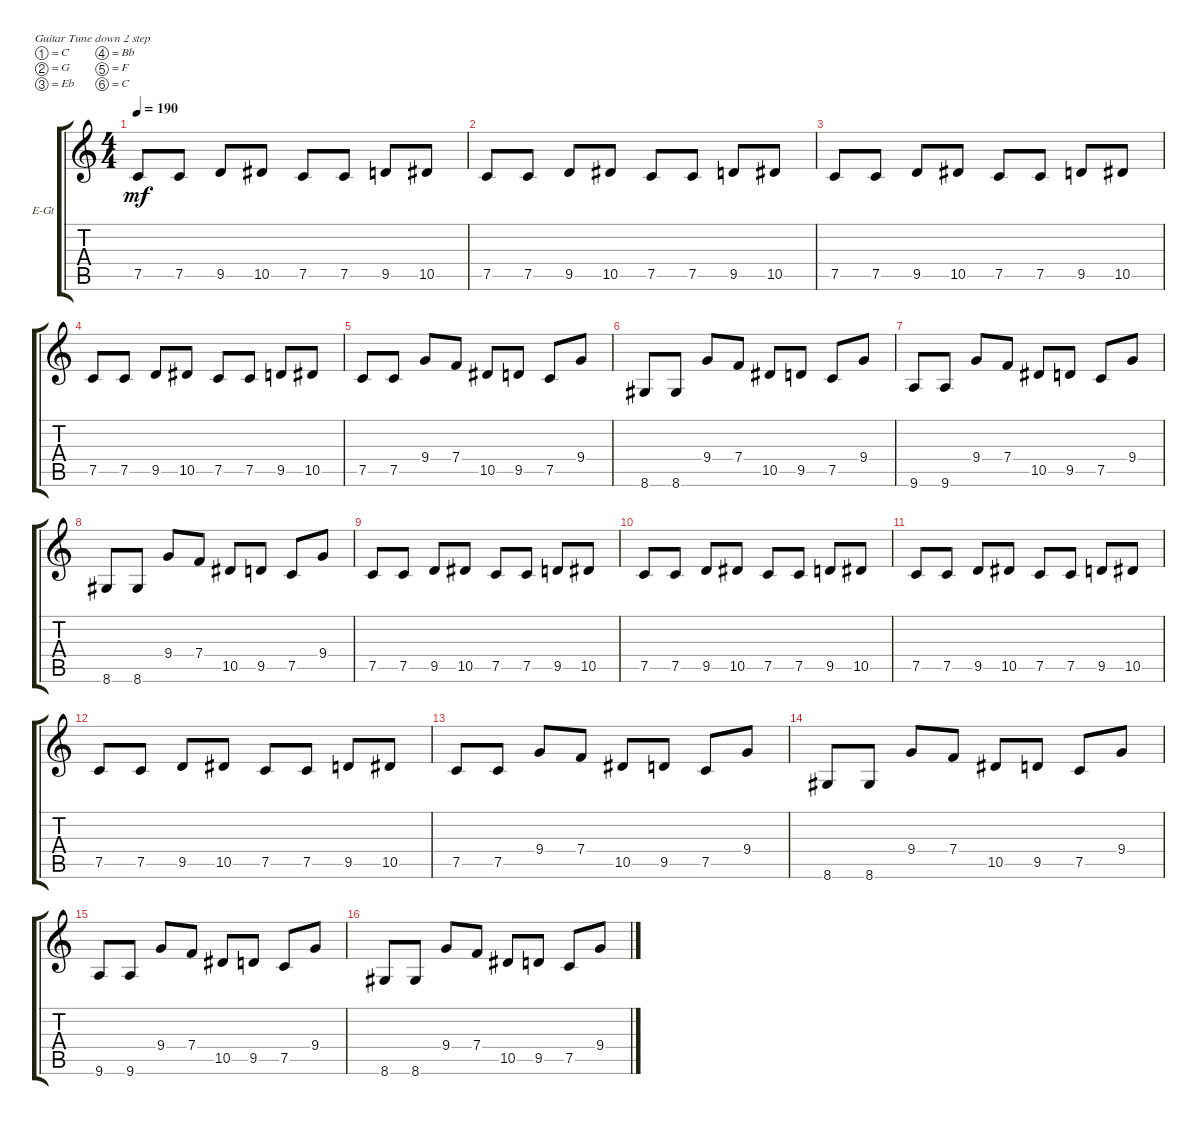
\bracketExtendMode groupsimilarinstruments
\firstSystemTrackNameOrientation horizontal
\otherSystemsTrackNameOrientation horizontal
\track ("Electric Guitar 1" "E-Gt") {instrument distortionguitar}
\staff {score tabs}
\tuning (C4 G3 Eb3 Bb2 F2 C2)
\ts (4 4)
\tempo 190
\clef g2
\ks c
7.5.8{dy mf instrument distortionguitar} 7.5.8 9.5.8 10.5.8 7.5.8 7.5.8 9.5.8 10.5.8 |
7.5.8 7.5.8 9.5.8 10.5.8 7.5.8 7.5.8 9.5.8 10.5.8 |
7.5.8 7.5.8 9.5.8 10.5.8 7.5.8 7.5.8 9.5.8 10.5.8 |
7.5.8 7.5.8 9.5.8 10.5.8 7.5.8 7.5.8 9.5.8 10.5.8 |
7.5.8 7.5.8 9.4.8 7.4.8 10.5.8 9.5.8 7.5.8 9.4.8 |
8.6.8 8.6.8 9.4.8 7.4.8 10.5.8 9.5.8 7.5.8 9.4.8 |
9.6.8 9.6.8 9.4.8 7.4.8 10.5.8 9.5.8 7.5.8 9.4.8 |
8.6.8 8.6.8 9.4.8 7.4.8 10.5.8 9.5.8 7.5.8 9.4.8 |
7.5.8 7.5.8 9.5.8 10.5.8 7.5.8 7.5.8 9.5.8 10.5.8 |
7.5.8 7.5.8 9.5.8 10.5.8 7.5.8 7.5.8 9.5.8 10.5.8 |
7.5.8 7.5.8 9.5.8 10.5.8 7.5.8 7.5.8 9.5.8 10.5.8 |
7.5.8 7.5.8 9.5.8 10.5.8 7.5.8 7.5.8 9.5.8 10.5.8 |
7.5.8 7.5.8 9.4.8 7.4.8 10.5.8 9.5.8 7.5.8 9.4.8 |
8.6.8 8.6.8 9.4.8 7.4.8 10.5.8 9.5.8 7.5.8 9.4.8 |
9.6.8 9.6.8 9.4.8 7.4.8 10.5.8 9.5.8 7.5.8 9.4.8 |
8.6.8 8.6.8 9.4.8 7.4.8 10.5.8 9.5.8 7.5.8 9.4.8
